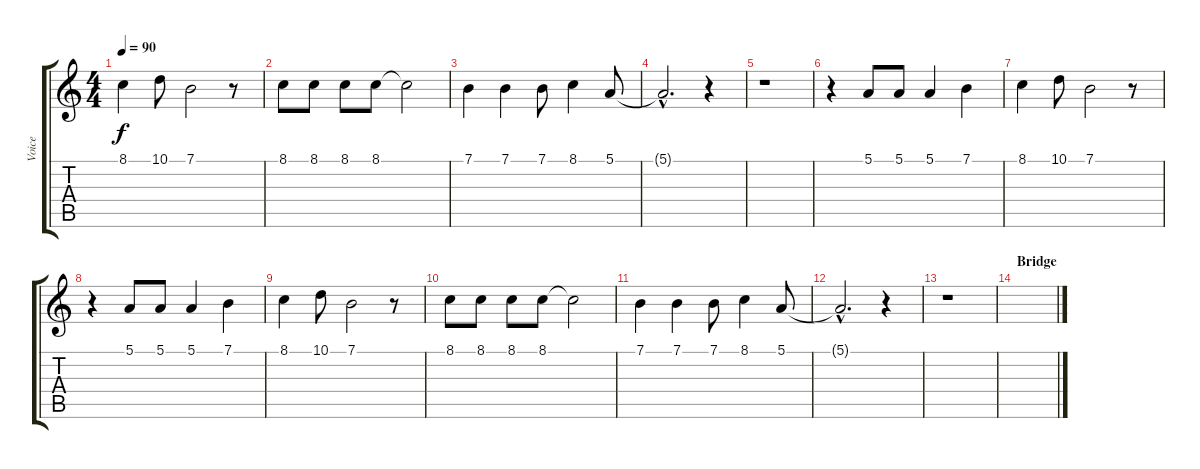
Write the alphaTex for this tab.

\track ("Voice" "Voice") {instrument percussiveorgan}
\staff {score tabs}
\tuning (E4 B3 G3 D3 A2 E2) {hide}
\ts (4 4)
\tempo 90
\clef g2
\ks c
8.1.4{dy f} 10.1.8 7.1.2 r.8 |
8.1.8 8.1.8 8.1.8 8.1.8 8.1{t}.2 |
7.1.4 7.1.4 7.1.8 8.1.4 5.1.8 |
5.1{hac t}.2{d} r.4 |
r.1 |
r.4 5.1.8 5.1.8 5.1.4 7.1.4 |
8.1.4 10.1.8 7.1.2 r.8 |
r.4 5.1.8 5.1.8 5.1.4 7.1.4 |
8.1.4 10.1.8 7.1.2 r.8 |
8.1.8 8.1.8 8.1.8 8.1.8 8.1{t}.2 |
7.1.4 7.1.4 7.1.8 8.1.4 5.1.8 |
5.1{hac t}.2{d} r.4 |
r.1 |
\section ("" "Bridge")
